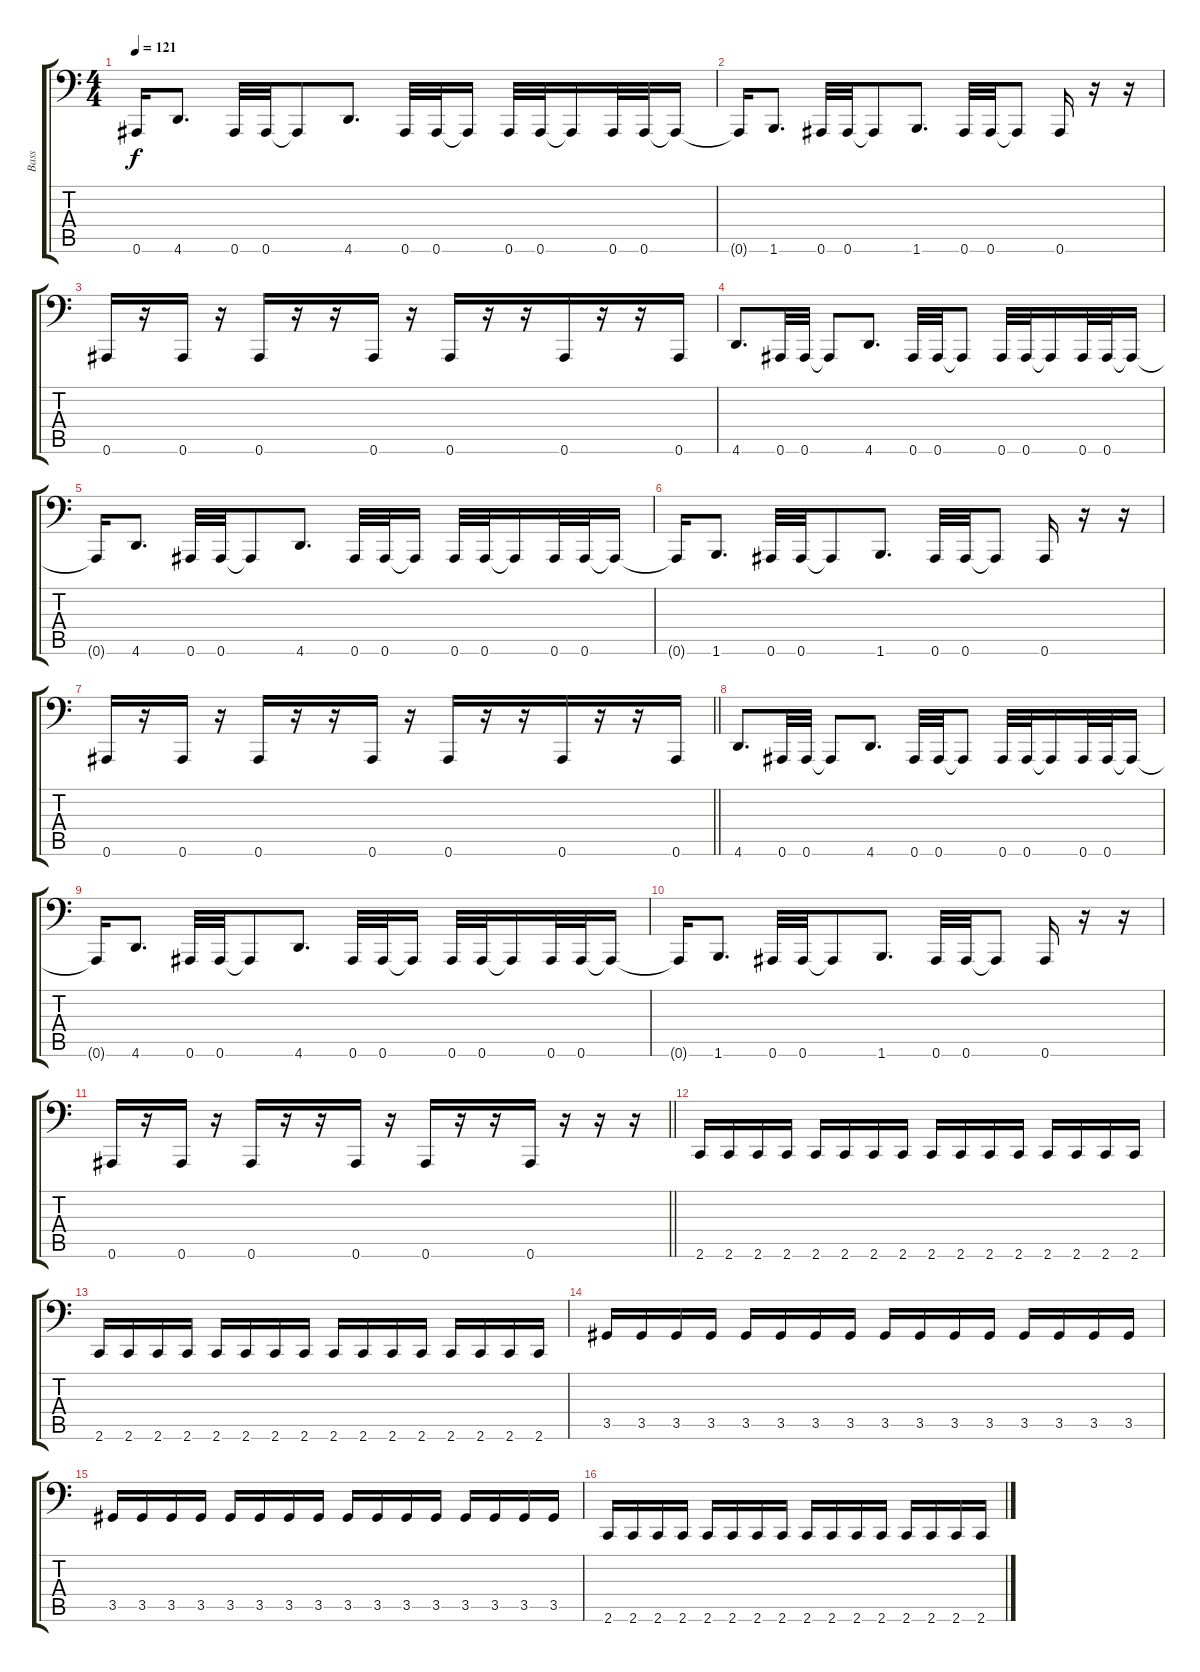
\track ("Bass" "Bass") {instrument electricbassfinger}
\staff {score tabs}
\tuning (C3 G2 Eb2 Bb1 F1 Bb0) {hide}
\ts (4 4)
\tempo 121
\clef f4
\ks c
0.6{t}.16{dy f beam merge} 4.6.8{d} 0.6.32 0.6.32 0.6{t}.8{beam merge} 4.6.8{d} 0.6.32 0.6.32 0.6{t}.16 0.6.32 0.6.32{beam merge} 0.6{t}.16 0.6.32 0.6.32 0.6{t}.16 |
0.6{t}.16{beam merge} 1.6.8{d} 0.6.32 0.6.32 0.6{t}.8{beam merge} 1.6.8{d} 0.6.32 0.6.32 0.6{t}.8 0.6.16 r.16 r.16 |
0.6.16{beam merge} r.16 0.6.16 r.16 0.6.16{beam merge} r.16{beam merge} r.16 0.6.16 r.16{beam merge} 0.6.16{beam merge} r.16{beam merge} r.16{beam merge} 0.6.16 r.16 r.16{beam merge} 0.6.16 |
4.6.8{d} 0.6.32 0.6.32 0.6{t}.8{beam merge} 4.6.8{d} 0.6.32 0.6.32 0.6{t}.8 0.6.32 0.6.32 0.6{t}.16 0.6.32 0.6.32{beam merge} 0.6{t}.16 |
0.6{t}.16{beam merge} 4.6.8{d} 0.6.32 0.6.32 0.6{t}.8{beam merge} 4.6.8{d} 0.6.32 0.6.32 0.6{t}.16 0.6.32 0.6.32{beam merge} 0.6{t}.16 0.6.32 0.6.32 0.6{t}.16 |
0.6{t}.16{beam merge} 1.6.8{d} 0.6.32 0.6.32 0.6{t}.8{beam merge} 1.6.8{d} 0.6.32 0.6.32 0.6{t}.8 0.6.16 r.16 r.16 |
\barLineRight lightlight
0.6.16{beam merge} r.16 0.6.16 r.16 0.6.16{beam merge} r.16{beam merge} r.16 0.6.16 r.16{beam merge} 0.6.16{beam merge} r.16{beam merge} r.16{beam merge} 0.6.16 r.16 r.16{beam merge} 0.6.16 |
4.6.8{d} 0.6.32 0.6.32 0.6{t}.8{beam merge} 4.6.8{d} 0.6.32 0.6.32 0.6{t}.8 0.6.32 0.6.32 0.6{t}.16 0.6.32 0.6.32{beam merge} 0.6{t}.16 |
0.6{t}.16{beam merge} 4.6.8{d} 0.6.32 0.6.32 0.6{t}.8{beam merge} 4.6.8{d} 0.6.32 0.6.32 0.6{t}.16 0.6.32 0.6.32{beam merge} 0.6{t}.16 0.6.32 0.6.32 0.6{t}.16 |
0.6{t}.16{beam merge} 1.6.8{d} 0.6.32 0.6.32 0.6{t}.8{beam merge} 1.6.8{d} 0.6.32 0.6.32 0.6{t}.8 0.6.16 r.16 r.16 |
\barLineRight lightlight
0.6.16{beam merge} r.16 0.6.16 r.16 0.6.16{beam merge} r.16{beam merge} r.16 0.6.16 r.16{beam merge} 0.6.16{beam merge} r.16{beam merge} r.16{beam merge} 0.6.16 r.16 r.16{beam merge} r.16 |
\section ("" "")
2.6.16{beam merge} 2.6.16 2.6.16{beam merge} 2.6.16 2.6.16{beam merge} 2.6.16 2.6.16{beam merge} 2.6.16 2.6.16{beam merge} 2.6.16 2.6.16{beam merge} 2.6.16 2.6.16{beam merge} 2.6.16 2.6.16{beam merge} 2.6.16 |
2.6.16{beam merge} 2.6.16 2.6.16{beam merge} 2.6.16 2.6.16{beam merge} 2.6.16 2.6.16{beam merge} 2.6.16 2.6.16{beam merge} 2.6.16 2.6.16{beam merge} 2.6.16 2.6.16{beam merge} 2.6.16 2.6.16{beam merge} 2.6.16 |
3.5.16{beam merge} 3.5.16 3.5.16{beam merge} 3.5.16 3.5.16{beam merge} 3.5.16 3.5.16{beam merge} 3.5.16 3.5.16{beam merge} 3.5.16 3.5.16{beam merge} 3.5.16 3.5.16{beam merge} 3.5.16 3.5.16{beam merge} 3.5.16 |
3.5.16{beam merge} 3.5.16 3.5.16{beam merge} 3.5.16 3.5.16{beam merge} 3.5.16 3.5.16{beam merge} 3.5.16 3.5.16{beam merge} 3.5.16 3.5.16{beam merge} 3.5.16 3.5.16{beam merge} 3.5.16 3.5.16{beam merge} 3.5.16 |
2.6.16{beam merge} 2.6.16 2.6.16{beam merge} 2.6.16 2.6.16{beam merge} 2.6.16 2.6.16{beam merge} 2.6.16 2.6.16{beam merge} 2.6.16 2.6.16{beam merge} 2.6.16 2.6.16{beam merge} 2.6.16 2.6.16{beam merge} 2.6.16
